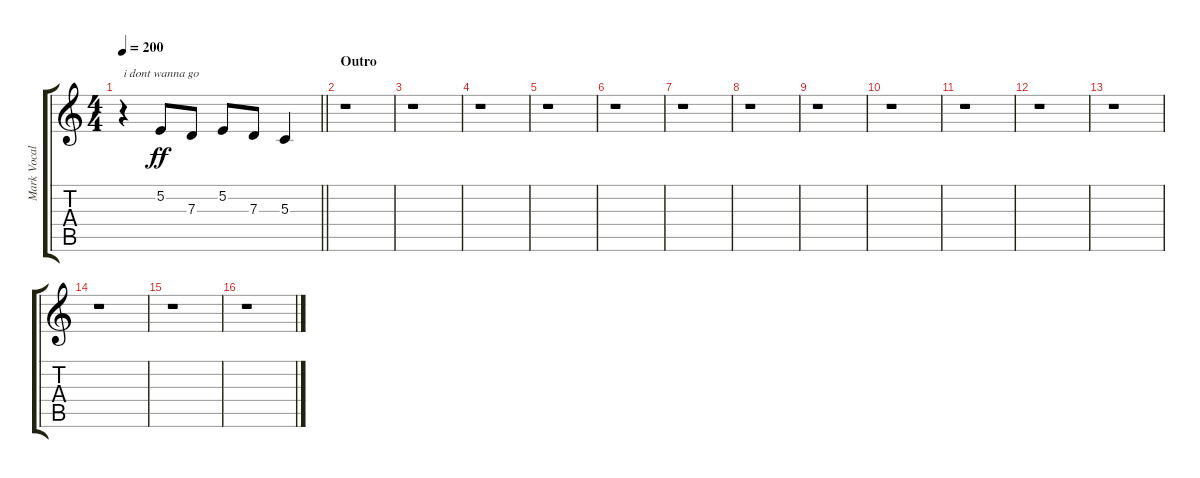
\track ("Mark Vocals" "Mark Vocal") {instrument clarinet}
\staff {score tabs}
\tuning (E4 B3 G3 D3 A2 E2) {hide}
\ts (4 4)
\tempo 200
\clef g2
\barLineRight lightlight
\ks c
r.4{txt "i dont wanna go" dy ff} 5.2.8 7.3.8 5.2.8 7.3.8 5.3.4 |
\section ("" "Outro")
r.1 |
r.1 |
r.1 |
r.1 |
r.1 |
r.1 |
r.1 |
r.1 |
r.1 |
r.1 |
r.1 |
r.1 |
r.1 |
r.1 |
r.1
